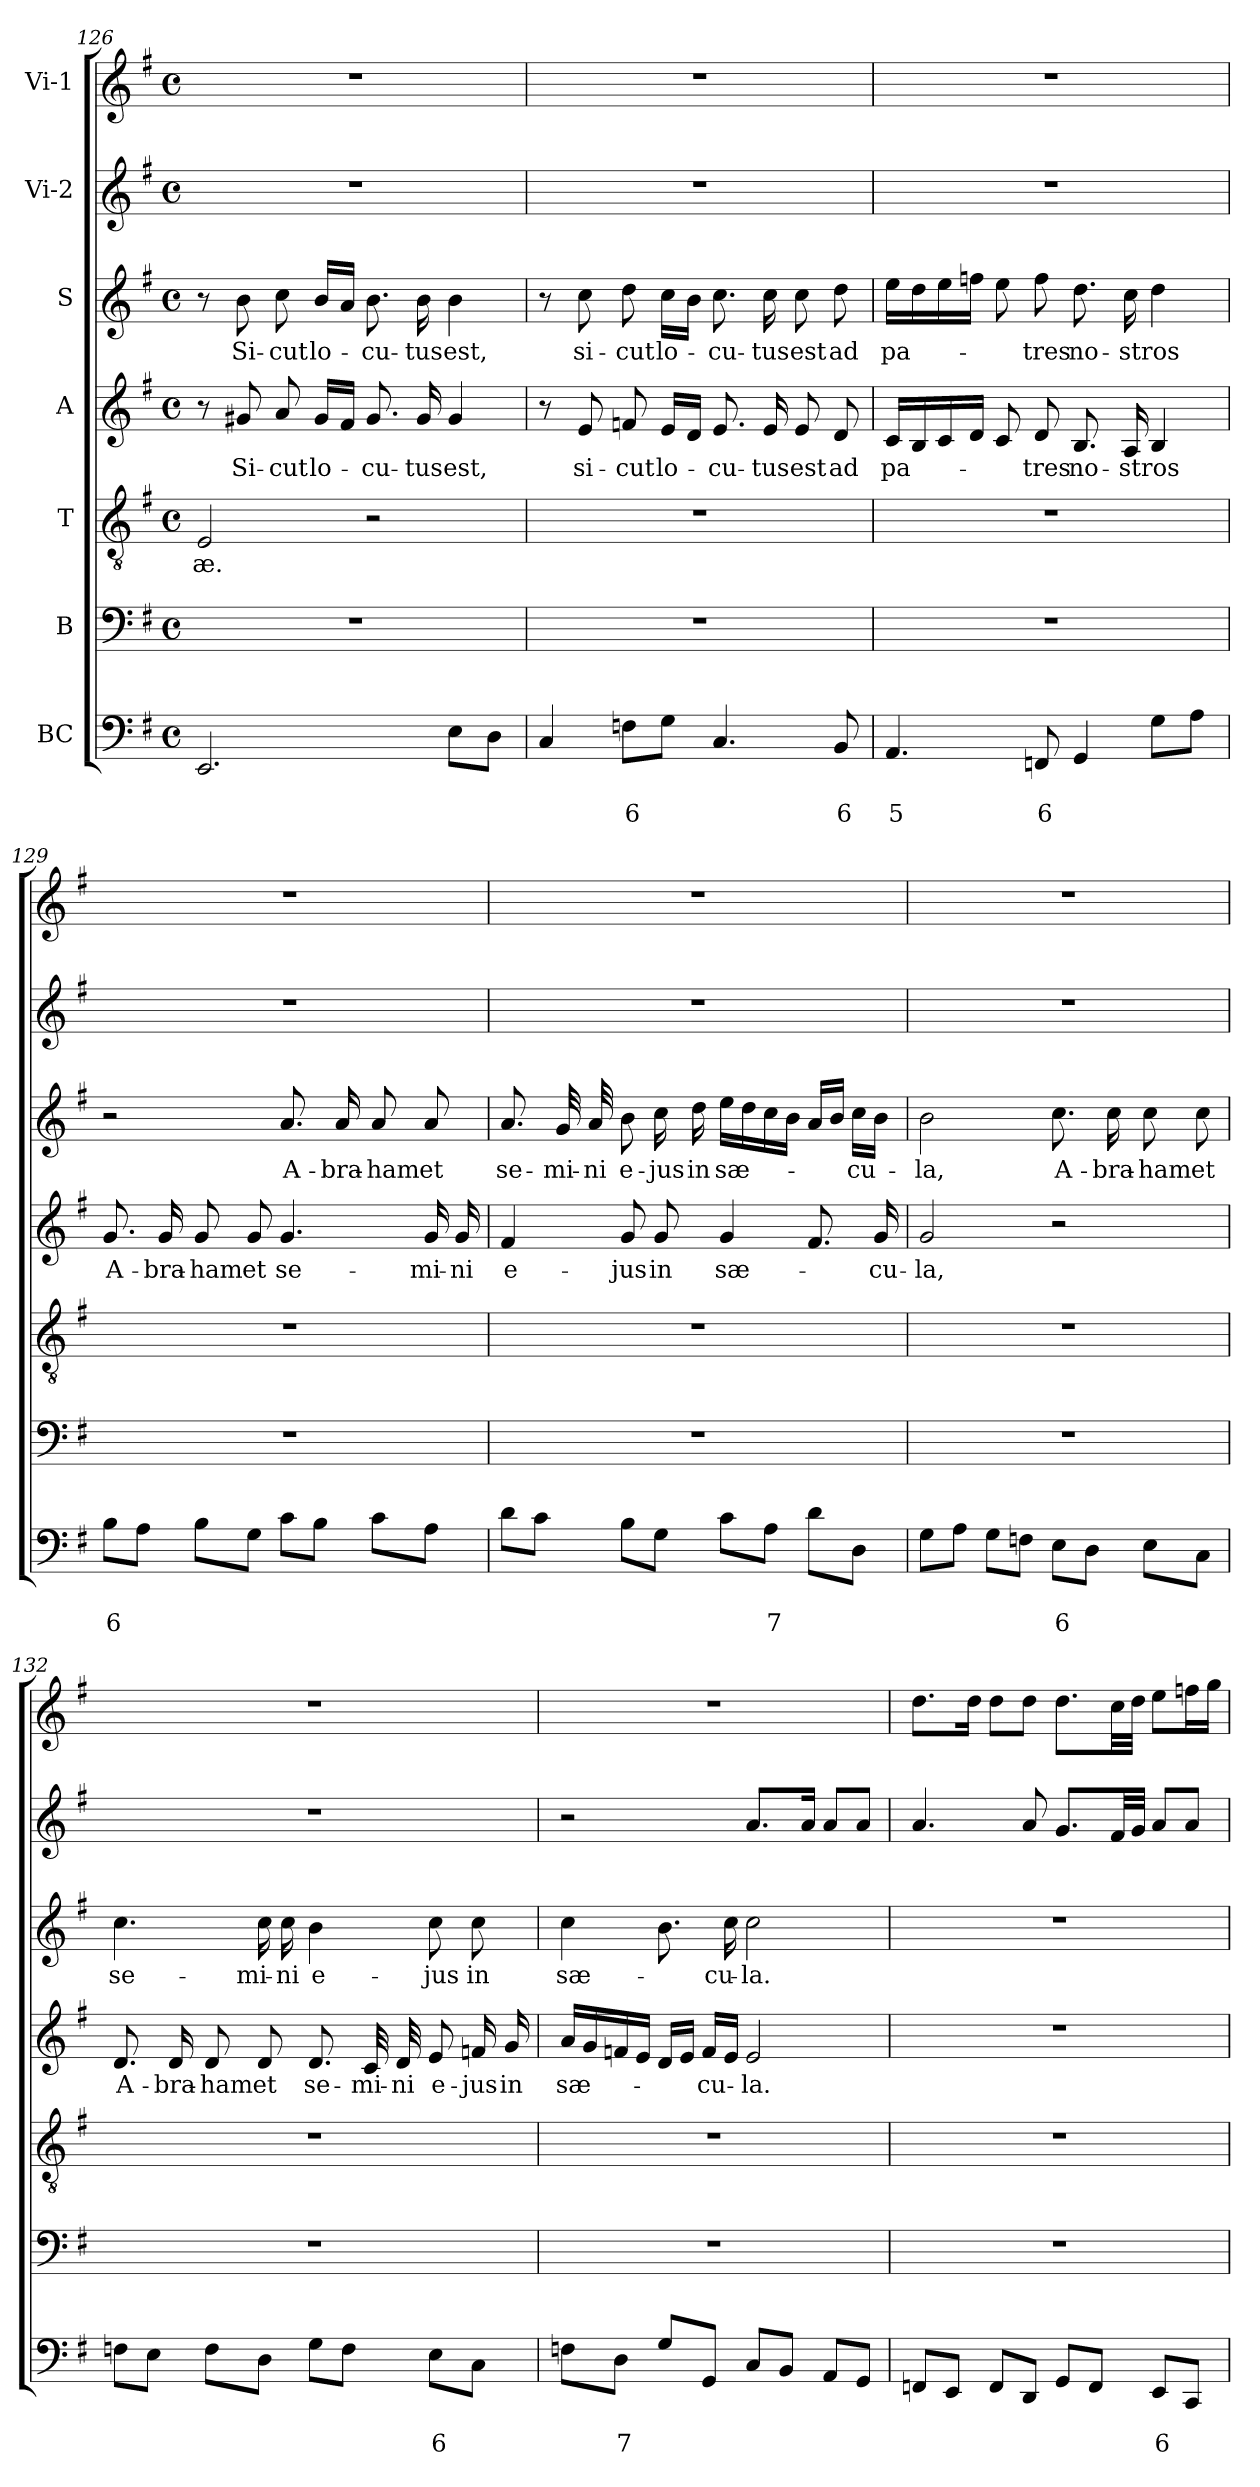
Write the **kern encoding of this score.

**kern	**text	**text	**kern	**kern	**text	**kern	**text	**kern	**text	**kern	**kern
*part7	*part7	*part7	*part6	*part5	*part5	*part4	*part4	*part3	*part3	*part2	*part1
*staff7	*staff7	*staff7	*staff6	*staff5	*staff5	*staff4	*staff4	*staff3	*staff3	*staff2	*staff1
*I"BC	*	*	*I"B	*I"T	*	*I"A	*	*I"S	*	*I"Vi-2	*I"Vi-1
*clefF4	*	*	*clefF4	*clefGv2	*	*clefG2	*	*clefG2	*	*clefG2	*clefG2
*k[f#]	*	*	*k[f#]	*k[f#]	*	*k[f#]	*	*k[f#]	*	*k[f#]	*k[f#]
*G:	*	*	*G:	*G:	*	*G:	*	*G:	*	*G:	*G:
*M4/4	*	*	*M4/4	*M4/4	*	*M4/4	*	*M4/4	*	*M4/4	*M4/4
*met(c)	*	*	*met(c)	*met(c)	*	*met(c)	*	*met(c)	*	*met(c)	*met(c)
=126	=126	=126	=126	=126	=126	=126	=126	=126	=126	=126	=126
!	!	!	!	!	!LO:LY:b	!	!	!	!	!	!
2.EE/	.	.	1r	2E/	-æ.	8r	.	8r	.	1r	1r
!	!	!	!	!	!	!	!LO:LY:b	!	!LO:LY:b	!	!
.	.	.	.	.	.	8g#X/	Si-	8b\	Si-	.	.
!	!	!	!	!	!	!	!LO:LY:b	!	!LO:LY:b	!	!
.	.	.	.	.	.	8a/	-cut	8cc\	-cut	.	.
!	!	!	!	!	!	!	!LO:LY:b	!	!LO:LY:b	!	!
.	.	.	.	.	.	16g#/LL	lo-	16b/LL	lo-	.	.
.	.	.	.	.	.	16f#/JJ	.	16a/JJ	.	.	.
!	!	!	!	!	!	!	!LO:LY:b	!	!LO:LY:b	!	!
.	.	.	.	2r	.	8.g#/	-cu-	8.b\	-cu-	.	.
!	!	!	!	!	!	!	!LO:LY:b	!	!LO:LY:b	!	!
.	.	.	.	.	.	16g#/	-tus	16b\	-tus	.	.
!	!	!	!	!	!	!	!LO:LY:b	!	!LO:LY:b	!	!
8E\L	.	.	.	.	.	4g#/	est,	4b\	est,	.	.
8D\J	.	.	.	.	.	.	.	.	.	.	.
=127	=127	=127	=127	=127	=127	=127	=127	=127	=127	=127	=127
4C/	.	.	1r	1r	.	8r	.	8r	.	1r	1r
!	!	!	!	!	!	!	!LO:LY:b	!	!LO:LY:b	!	!
.	.	.	.	.	.	8e/	si-	8cc\	si-	.	.
!	!	!LO:LY:b	!	!	!	!	!LO:LY:b	!	!LO:LY:b	!	!
8Fn\L	.	6	.	.	.	8fn/	-cut	8dd\	-cut	.	.
!	!	!	!	!	!	!	!LO:LY:b	!	!LO:LY:b	!	!
8G\J	.	.	.	.	.	16e/LL	lo-	16cc\LL	lo-	.	.
.	.	.	.	.	.	16d/JJ	.	16b\JJ	.	.	.
!	!	!	!	!	!	!	!LO:LY:b	!	!LO:LY:b	!	!
4.C/	.	.	.	.	.	8.e/	-cu-	8.cc\	-cu-	.	.
!	!	!	!	!	!	!	!LO:LY:b	!	!LO:LY:b	!	!
.	.	.	.	.	.	16e/	-tus	16cc\	-tus	.	.
!	!	!	!	!	!	!	!LO:LY:b	!	!LO:LY:b	!	!
.	.	.	.	.	.	8e/	est	8cc\	est	.	.
!	!	!LO:LY:b	!	!	!	!	!LO:LY:b	!	!LO:LY:b	!	!
8BB/	.	6	.	.	.	8d/	ad	8dd\	ad	.	.
!!LO:PB:g=z
=128	=128	=128	=128	=128	=128	=128	=128	=128	=128	=128	=128
!	!	!LO:LY:b	!	!	!	!	!LO:LY:b	!	!LO:LY:b	!	!
4.AA/	.	5	1r	1r	.	16c/LL	pa-	16ee\LL	pa-	1r	1r
.	.	.	.	.	.	16B/	.	16dd\	.	.	.
.	.	.	.	.	.	16c/	.	16ee\	.	.	.
.	.	.	.	.	.	16d/JJ	.	16ffn\JJ	.	.	.
.	.	.	.	.	.	8c/	.	8ee\	.	.	.
!	!	!LO:LY:b	!	!	!	!	!LO:LY:b	!	!LO:LY:b	!	!
8FFn/	.	6	.	.	.	8d/	-tres	8ff\	-tres	.	.
!	!	!	!	!	!	!	!LO:LY:b	!	!LO:LY:b	!	!
4GG/	.	.	.	.	.	8.B/	no-	8.dd\	no-	.	.
!	!	!	!	!	!	!	!LO:LY:b	!	!LO:LY:b	!	!
.	.	.	.	.	.	16A/	-stros	16cc\	-stros	.	.
8G\L	.	.	.	.	.	4B/	.	4dd\	.	.	.
8A\J	.	.	.	.	.	.	.	.	.	.	.
=129	=129	=129	=129	=129	=129	=129	=129	=129	=129	=129	=129
!	!	!LO:LY:b	!	!	!	!	!LO:LY:b	!	!	!	!
8B\L	.	6	1r	1r	.	8.g/	A-	2r	.	1r	1r
8A\J	.	.	.	.	.	.	.	.	.	.	.
!	!	!	!	!	!	!	!LO:LY:b	!	!	!	!
.	.	.	.	.	.	16g/	-bra-	.	.	.	.
!	!	!	!	!	!	!	!LO:LY:b	!	!	!	!
8B\L	.	.	.	.	.	8g/	-ham	.	.	.	.
!	!	!	!	!	!	!	!LO:LY:b	!	!	!	!
8G\J	.	.	.	.	.	8g/	et	.	.	.	.
!	!	!	!	!	!	!	!LO:LY:b	!	!LO:LY:b	!	!
8c\L	.	.	.	.	.	4.g/	se-	8.a/	A-	.	.
8B\J	.	.	.	.	.	.	.	.	.	.	.
!	!	!	!	!	!	!	!	!	!LO:LY:b	!	!
.	.	.	.	.	.	.	.	16a/	-bra-	.	.
!	!	!	!	!	!	!	!	!	!LO:LY:b	!	!
8c\L	.	.	.	.	.	.	.	8a/	-ham	.	.
!	!	!	!	!	!	!	!LO:LY:b	!	!LO:LY:b	!	!
8A\J	.	.	.	.	.	16g/	-mi-	8a/	et	.	.
!	!	!	!	!	!	!	!LO:LY:b	!	!	!	!
.	.	.	.	.	.	16g/	-ni	.	.	.	.
=130	=130	=130	=130	=130	=130	=130	=130	=130	=130	=130	=130
!	!	!	!	!	!	!	!LO:LY:b	!	!LO:LY:b	!	!
8d\L	.	.	1r	1r	.	4f#/	e-	8.a/	se-	1r	1r
8c\J	.	.	.	.	.	.	.	.	.	.	.
!	!	!	!	!	!	!	!	!	!LO:LY:b	!	!
.	.	.	.	.	.	.	.	32g/	-mi-	.	.
!	!	!	!	!	!	!	!	!	!LO:LY:b	!	!
.	.	.	.	.	.	.	.	32a/	-ni	.	.
!	!	!	!	!	!	!	!LO:LY:b	!	!LO:LY:b	!	!
8B\L	.	.	.	.	.	8g/	-jus	8b\	e-	.	.
!	!	!	!	!	!	!	!LO:LY:b	!	!LO:LY:b	!	!
8G\J	.	.	.	.	.	8g/	in	16cc\	-jus	.	.
!	!	!	!	!	!	!	!	!	!LO:LY:b	!	!
.	.	.	.	.	.	.	.	16dd\	in	.	.
!	!	!	!	!	!	!	!LO:LY:b	!	!LO:LY:b	!	!
8c\L	.	.	.	.	.	4g/	sæ-	16ee\LL	sæ-	.	.
.	.	.	.	.	.	.	.	16dd\	.	.	.
!	!	!LO:LY:b	!	!	!	!	!	!	!	!	!
8A\J	.	7	.	.	.	.	.	16cc\	.	.	.
.	.	.	.	.	.	.	.	16b\JJ	.	.	.
8d\L	.	.	.	.	.	8.f#/	.	16a/LL	.	.	.
.	.	.	.	.	.	.	.	16b/JJ	.	.	.
!	!	!	!	!	!	!	!	!	!LO:LY:b	!	!
8D\J	.	.	.	.	.	.	.	16cc\LL	-cu-	.	.
!	!	!	!	!	!	!	!LO:LY:b	!	!	!	!
.	.	.	.	.	.	16g/	-cu-	16b\JJ	.	.	.
=131	=131	=131	=131	=131	=131	=131	=131	=131	=131	=131	=131
!	!	!	!	!	!	!	!LO:LY:b	!	!LO:LY:b	!	!
8G\L	.	.	1r	1r	.	2g/	-la,	2b\	-la,	1r	1r
8A\J	.	.	.	.	.	.	.	.	.	.	.
8G\L	.	.	.	.	.	.	.	.	.	.	.
8Fn\J	.	.	.	.	.	.	.	.	.	.	.
!	!	!LO:LY:b	!	!	!	!	!	!	!LO:LY:b	!	!
8E\L	.	6	.	.	.	2r	.	8.cc\	A-	.	.
8D\J	.	.	.	.	.	.	.	.	.	.	.
!	!	!	!	!	!	!	!	!	!LO:LY:b	!	!
.	.	.	.	.	.	.	.	16cc\	-bra-	.	.
!	!	!	!	!	!	!	!	!	!LO:LY:b	!	!
8E\L	.	.	.	.	.	.	.	8cc\	-ham	.	.
!	!	!	!	!	!	!	!	!	!LO:LY:b	!	!
8C\J	.	.	.	.	.	.	.	8cc\	et	.	.
!!LO:LB:g=z
=132	=132	=132	=132	=132	=132	=132	=132	=132	=132	=132	=132
!	!	!	!	!	!	!	!LO:LY:b	!	!LO:LY:b	!	!
8Fn\L	.	.	1r	1r	.	8.d/	A-	4.cc\	se-	1r	1r
8E\J	.	.	.	.	.	.	.	.	.	.	.
!	!	!	!	!	!	!	!LO:LY:b	!	!	!	!
.	.	.	.	.	.	16d/	-bra-	.	.	.	.
!	!	!	!	!	!	!	!LO:LY:b	!	!	!	!
8F\L	.	.	.	.	.	8d/	-ham	.	.	.	.
!	!	!	!	!	!	!	!LO:LY:b	!	!LO:LY:b	!	!
8D\J	.	.	.	.	.	8d/	et	16cc\	-mi-	.	.
!	!	!	!	!	!	!	!	!	!LO:LY:b	!	!
.	.	.	.	.	.	.	.	16cc\	-ni	.	.
!	!	!	!	!	!	!	!LO:LY:b	!	!LO:LY:b	!	!
8G\L	.	.	.	.	.	8.d/	se-	4b\	e-	.	.
8F\J	.	.	.	.	.	.	.	.	.	.	.
!	!	!	!	!	!	!	!LO:LY:b	!	!	!	!
.	.	.	.	.	.	32c/	-mi-	.	.	.	.
!	!	!	!	!	!	!	!LO:LY:b	!	!	!	!
.	.	.	.	.	.	32d/	-ni	.	.	.	.
!	!	!LO:LY:b	!	!	!	!	!LO:LY:b	!	!LO:LY:b	!	!
8E\L	.	6	.	.	.	8e/	e-	8cc\	-jus	.	.
!	!	!	!	!	!	!	!LO:LY:b	!	!LO:LY:b	!	!
8C\J	.	.	.	.	.	16fn/	-jus	8cc\	in	.	.
!	!	!	!	!	!	!	!LO:LY:b	!	!	!	!
.	.	.	.	.	.	16g/	in	.	.	.	.
=133	=133	=133	=133	=133	=133	=133	=133	=133	=133	=133	=133
!	!	!	!	!	!	!	!LO:LY:b	!	!LO:LY:b	!	!
8Fn\L	.	.	1r	1r	.	16a/LL	sæ-	4cc\	sæ-	2r	1r
.	.	.	.	.	.	16g/	.	.	.	.	.
!	!	!LO:LY:b	!	!	!	!	!	!	!	!	!
8D\J	.	7	.	.	.	16fn/	.	.	.	.	.
.	.	.	.	.	.	16e/JJ	.	.	.	.	.
8G/L	.	.	.	.	.	16d/LL	.	8.b\	.	.	.
.	.	.	.	.	.	16e/JJ	.	.	.	.	.
!	!	!	!	!	!	!	!LO:LY:b	!	!	!	!
8GG/J	.	.	.	.	.	16f/LL	-cu-	.	.	.	.
!	!	!	!	!	!	!	!	!	!LO:LY:b	!	!
.	.	.	.	.	.	16e/JJ	.	16cc\	-cu-	.	.
!	!	!	!	!	!	!	!LO:LY:b	!	!LO:LY:b	!	!
8C/L	.	.	.	.	.	2e/	-la.	2cc\	-la.	8.a/L	.
8BB/J	.	.	.	.	.	.	.	.	.	.	.
.	.	.	.	.	.	.	.	.	.	16a/Jk	.
8AA/L	.	.	.	.	.	.	.	.	.	8a/L	.
8GG/J	.	.	.	.	.	.	.	.	.	8a/J	.
=134	=134	=134	=134	=134	=134	=134	=134	=134	=134	=134	=134
8FFn/L	.	.	1r	1r	.	1r	.	1r	.	4.a/	8.dd\L
8EE/J	.	.	.	.	.	.	.	.	.	.	.
.	.	.	.	.	.	.	.	.	.	.	16dd\Jk
8FF/L	.	.	.	.	.	.	.	.	.	.	8dd\L
8DD/J	.	.	.	.	.	.	.	.	.	8a/	8dd\J
8GG/L	.	.	.	.	.	.	.	.	.	8.g/L	8.dd\L
8FF/J	.	.	.	.	.	.	.	.	.	.	.
.	.	.	.	.	.	.	.	.	.	32f#/LL	32cc\LL
.	.	.	.	.	.	.	.	.	.	32g/JJJ	32dd\JJJ
!	!	!LO:LY:b	!	!	!	!	!	!	!	!	!
8EE/L	.	6	.	.	.	.	.	.	.	8a/L	8ee\L
8CC/J	.	.	.	.	.	.	.	.	.	8a/J	16ffn\L
.	.	.	.	.	.	.	.	.	.	.	16gg\JJ
=	=	=	=	=	=	=	=	=	=	=	=
*-	*-	*-	*-	*-	*-	*-	*-	*-	*-	*-	*-
